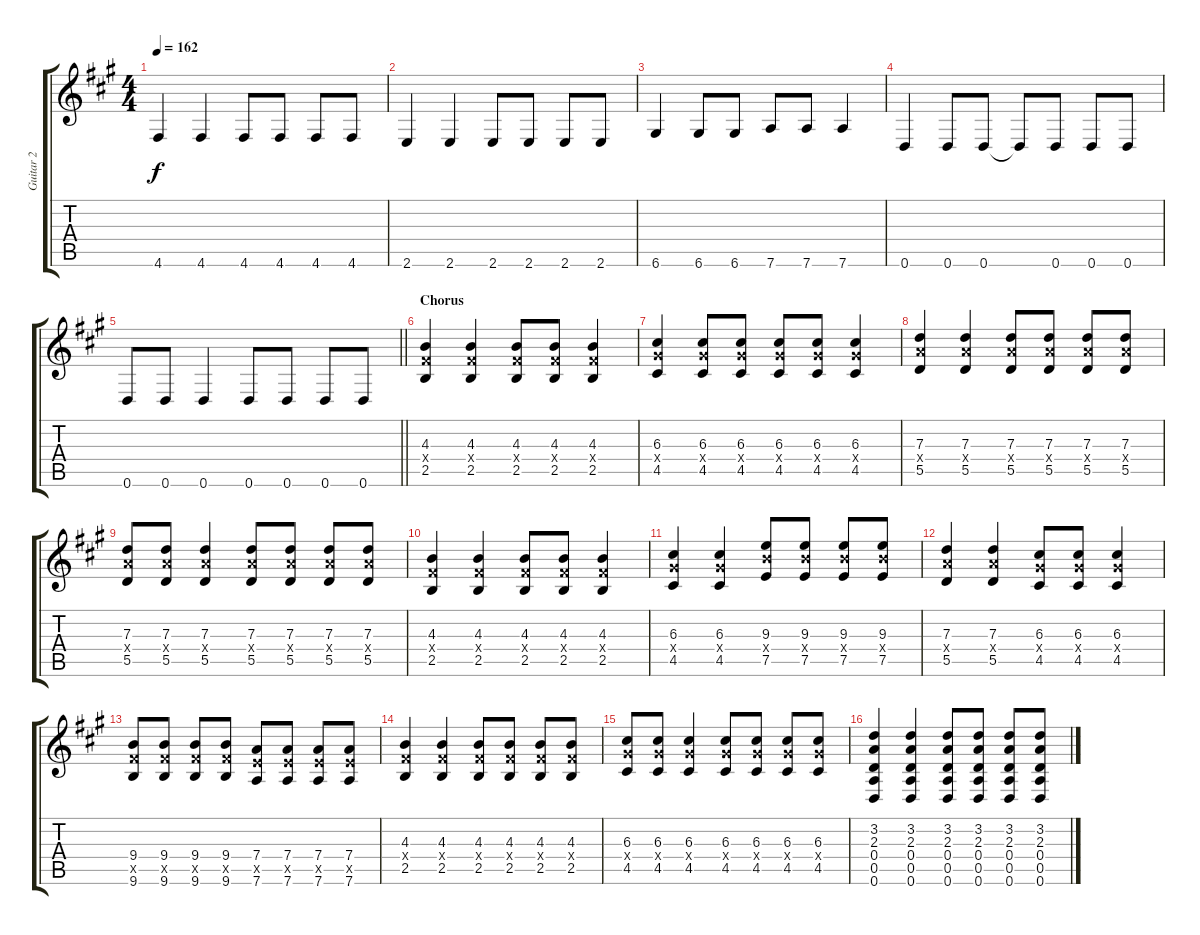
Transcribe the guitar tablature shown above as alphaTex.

\track ("Guitar 2" "Guitar 2") {instrument acousticguitarsteel}
\staff {score tabs}
\tuning (E4 B3 G3 D3 A2 D2) {hide}
\ts (4 4)
\tempo 162
\clef g2
\ks a
4.6.4{dy f} 4.6.4 4.6.8 4.6.8 4.6.8 4.6.8 |
2.6.4 2.6.4 2.6.8 2.6.8 2.6.8 2.6.8 |
6.6.4 6.6.8 6.6.8 7.6.8 7.6.8 7.6.4 |
0.6.4 0.6.8 0.6.8 0.6{t}.8 0.6.8 0.6.8 0.6.8 |
\barLineRight lightlight
0.6.8 0.6.8 0.6.4 0.6.8 0.6.8 0.6.8 0.6.8 |
\section ("" "Chorus")
(4.3 4.4{x} 2.5).4 (4.3 4.4{x} 2.5).4 (4.3 4.4{x} 2.5).8 (4.3 4.4{x} 2.5).8 (4.3 4.4{x} 2.5).4 |
(6.3 6.4{x} 4.5).4 (6.3 6.4{x} 4.5).8 (6.3 6.4{x} 4.5).8 (6.3 6.4{x} 4.5).8 (6.3 6.4{x} 4.5).8 (6.3 6.4{x} 4.5).4 |
(7.3 7.4{x} 5.5).4 (7.3 7.4{x} 5.5).4 (7.3 7.4{x} 5.5).8 (7.3 7.4{x} 5.5).8 (7.3 7.4{x} 5.5).8 (7.3 7.4{x} 5.5).8 |
(7.3 7.4{x} 5.5).8 (7.3 7.4{x} 5.5).8 (7.3 7.4{x} 5.5).4 (7.3 7.4{x} 5.5).8 (7.3 7.4{x} 5.5).8 (7.3 7.4{x} 5.5).8 (7.3 7.4{x} 5.5).8 |
(4.3 4.4{x} 2.5).4 (4.3 4.4{x} 2.5).4 (4.3 4.4{x} 2.5).8 (4.3 4.4{x} 2.5).8 (4.3 4.4{x} 2.5).4 |
(6.3 6.4{x} 4.5).4 (6.3 6.4{x} 4.5).4 (9.3 9.4{x} 7.5).8 (9.3 9.4{x} 7.5).8 (9.3 9.4{x} 7.5).8 (9.3 9.4{x} 7.5).8 |
(7.3 7.4{x} 5.5).4 (7.3 7.4{x} 5.5).4 (6.3 6.4{x} 4.5).8 (6.3 6.4{x} 4.5).8 (6.3 6.4{x} 4.5).4 |
(9.4 9.5{x} 9.6).8 (9.4 9.5{x} 9.6).8 (9.4 9.5{x} 9.6).8 (9.4 9.5{x} 9.6).8 (7.4 7.5{x} 7.6).8 (7.4 7.5{x} 7.6).8 (7.4 7.5{x} 7.6).8 (7.4 7.5{x} 7.6).8 |
(4.3 4.4{x} 2.5).4 (4.3 4.4{x} 2.5).4 (4.3 4.4{x} 2.5).8 (4.3 4.4{x} 2.5).8 (4.3 4.4{x} 2.5).8 (4.3 4.4{x} 2.5).8 |
(6.3 6.4{x} 4.5).8 (6.3 6.4{x} 4.5).8 (6.3 6.4{x} 4.5).4 (6.3 6.4{x} 4.5).8 (6.3 6.4{x} 4.5).8 (6.3 6.4{x} 4.5).8 (6.3 6.4{x} 4.5).8 |
(3.2 2.3 0.4 0.5 0.6).4 (3.2 2.3 0.4 0.5 0.6).4 (3.2 2.3 0.4 0.5 0.6).8 (3.2 2.3 0.4 0.5 0.6).8 (3.2 2.3 0.4 0.5 0.6).8 (3.2 2.3 0.4 0.5 0.6).8
